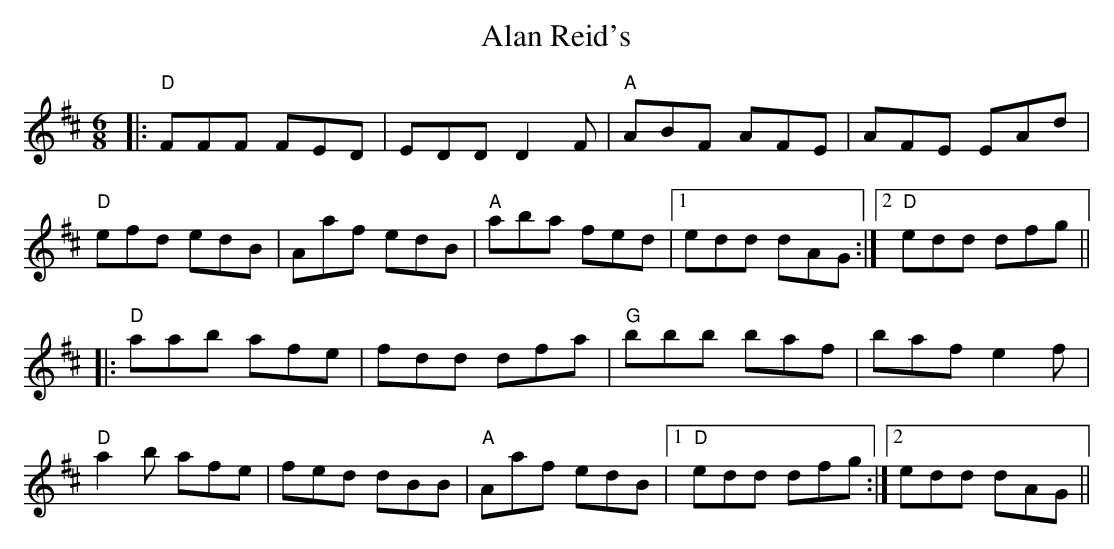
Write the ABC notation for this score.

X:1
T: Alan Reid's
M: 6/8
L: 1/8
K: Dmaj
|:"D"FFF FED|EDD D2F|"A"ABF AFE|AFE EAd|
"D"efd edB|Aaf edB|"A"aba fed|1 edd dAG:|2 "D"edd dfg||
|:"D"aab afe|fdd dfa|"G"bbb baf|baf e2f|
"D"a2b afe|fed dBB|"A"Aaf edB|1 "D"edd dfg:|2 edd dAG||
